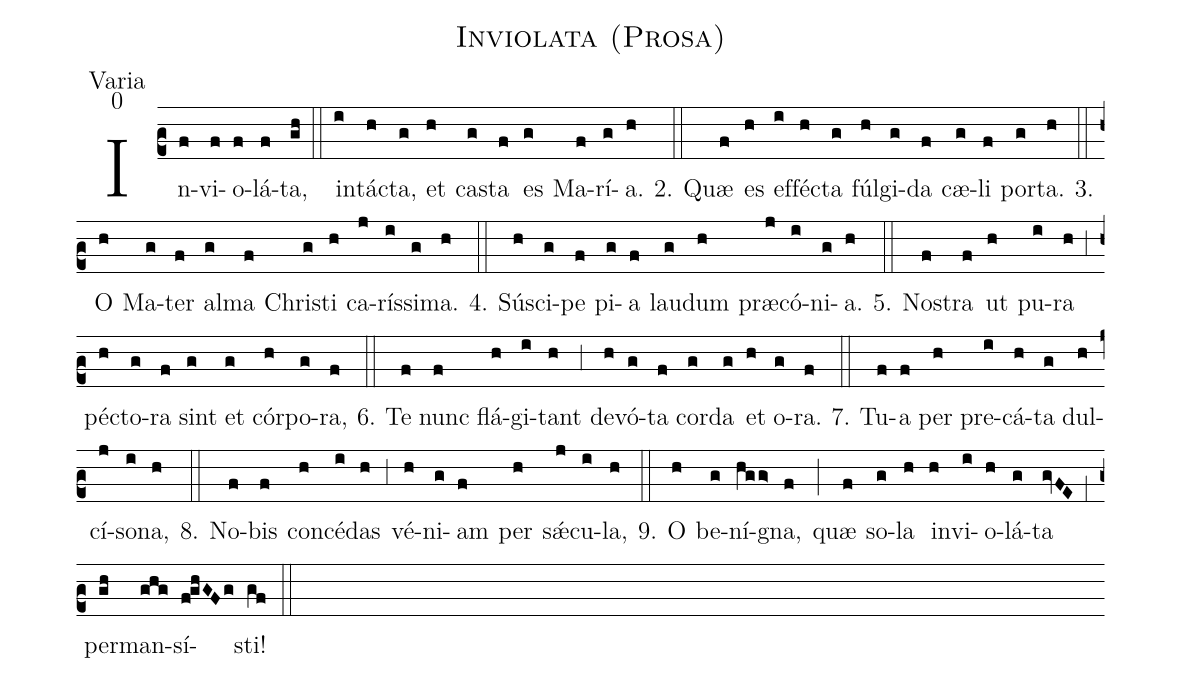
name:Inviolata (Prosa);
office-part:Varia;
mode:0;
%%
(c2) In(f)vi(f)o(f)lá(f)ta,(gh) (::)
in(i)tá(h)cta,(g) et(h) ca(g)sta(f) es(g) Ma(f)rí(g)a.(h) 2.(::) Quæ(f) es(h) ef(i)fé(h)cta(g) fúl(h)gi(g)da(f) cæ(g)li(f) por(g)ta.(h) 3.(::) O(h) Ma(g)ter(f) al(g)ma(f) Chri(g)sti(h) ca(j)rís(i)si(g)ma.(h) 4.(::) Sú(h)sci(g)pe(f) pi(g)a(f) lau(g)dum(h) præ(j)có(i)ni(g)a.(h) 5.(::) No(f)stra(f) ut(h) pu(i)ra(h) (,3) pé(h)cto(g)ra(f) sint(g) et(g) cór(h)po(g)ra,(f) 6.(::) Te(f) nunc(f) flá(h)gi(i)tant(h) (,3) de(h)vó(g)ta(f) cor(g)da(g) et(h) o(g)ra.(f) 7.(::) Tu(f)a(f) per(h) pre(i)cá(h)ta(g) dul(h)cí(j)so(i)na,(h) 8.(::) No(f)bis(f) con(h)cé(i)das(h) (,3) vé(h)ni(g)am(f) per(h) s{<sp>'ae</sp>}(j)cu(i)la,(h) 9.(::) O(h) be(g)ní(hgg>)gna,(f) (;) quæ(f) so(g)la(h) in(h)vi(i)o(h)lá(g)ta(gvFE) (,1) per(gh)man(ghg)sí(f!ghGFg)sti!(gf) (::)
